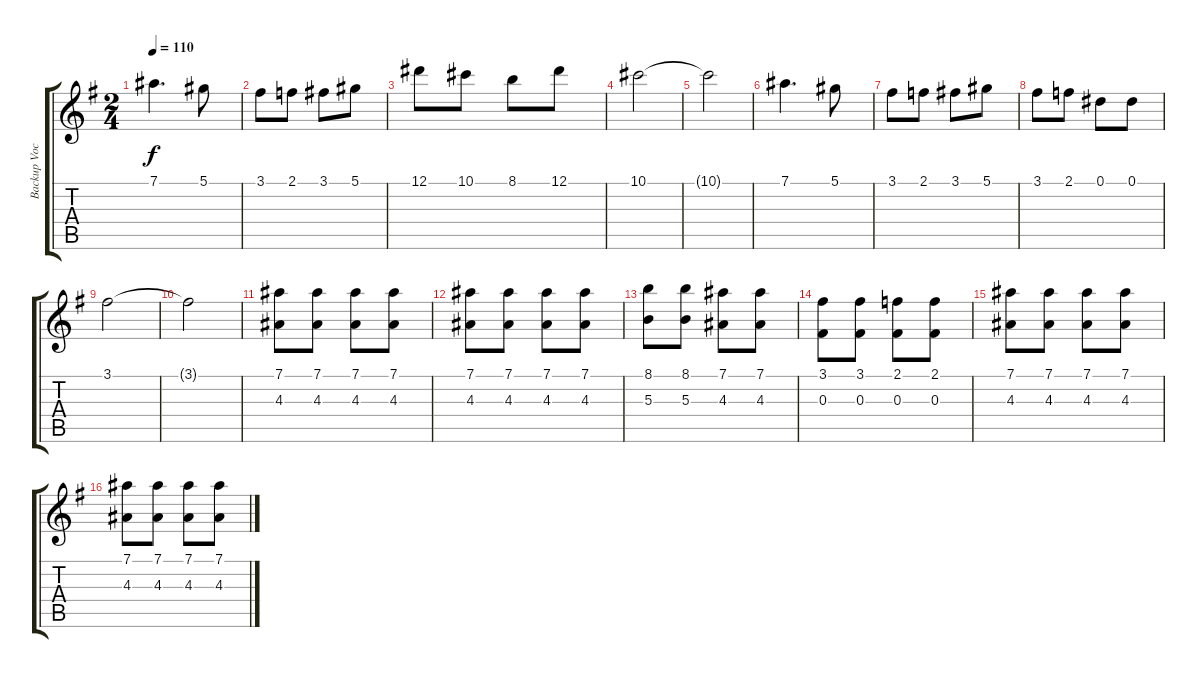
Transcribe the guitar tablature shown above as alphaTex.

\track ("Backup Vocals" "Backup Voc") {mute instrument overdrivenguitar}
\staff {score tabs}
\tuning (Eb4 Bb3 Gb3 Db3 Ab2 Eb2) {hide}
\ts (2 4)
\tempo 110
\clef g2
\ks g
7.1.4{d dy f} 5.1.8 |
3.1.8 2.1.8 3.1.8 5.1.8 |
12.1.8 10.1.8 8.1.8 12.1.8 |
10.1.2 |
10.1{t}.2 |
7.1.4{d} 5.1.8 |
3.1.8 2.1.8 3.1.8 5.1.8 |
3.1.8 2.1.8 0.1.8 0.1.8 |
3.1.2 |
3.1{t}.2 |
(7.1 4.3).8 (7.1 4.3).8 (7.1 4.3).8 (7.1 4.3).8 |
(7.1 4.3).8 (7.1 4.3).8 (7.1 4.3).8 (7.1 4.3).8 |
(8.1 5.3).8 (8.1 5.3).8 (7.1 4.3).8 (7.1 4.3).8 |
(3.1 0.3).8 (3.1 0.3).8 (2.1 0.3).8 (2.1 0.3).8 |
(7.1 4.3).8 (7.1 4.3).8 (7.1 4.3).8 (7.1 4.3).8 |
(7.1 4.3).8 (7.1 4.3).8 (7.1 4.3).8 (7.1 4.3).8
